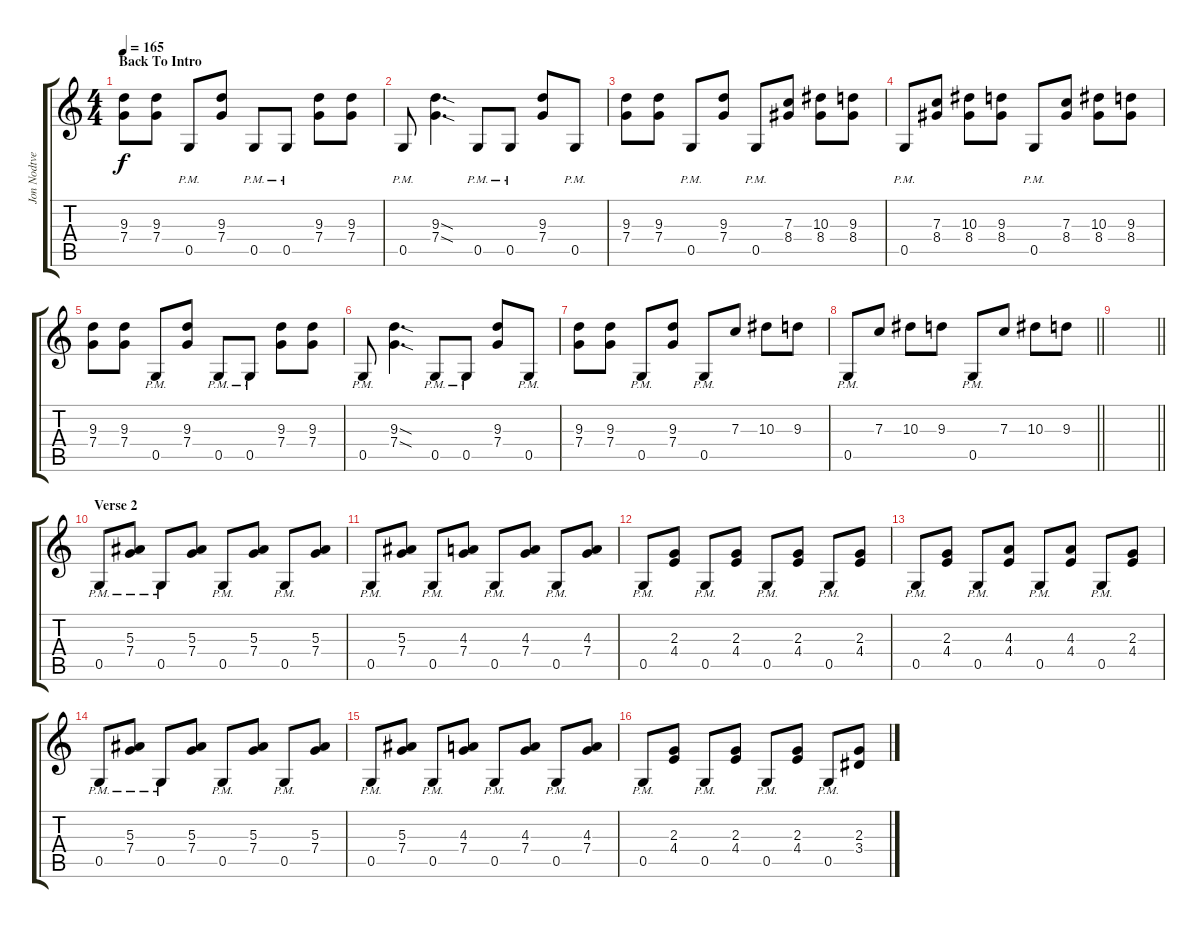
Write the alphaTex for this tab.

\track ("Jon Nodtveidt " "Jon Nodtve") {instrument distortionguitar}
\staff {score tabs}
\tuning (D4 A3 F3 C3 G2 D2) {hide}
\ts (4 4)
\section ("" "Back To Intro")
\tempo 165
\clef g2
\ks c
(9.3 7.4).8{dy f} (9.3 7.4).8 0.5{pm}.8 (9.3 7.4).8 0.5{pm}.8 0.5{pm}.8 (9.3 7.4).8 (9.3 7.4).8 |
0.5{pm}.8 (9.3{sod} 7.4{sod}).4{d} 0.5{pm}.8 0.5{pm}.8 (9.3 7.4).8 0.5{pm}.8 |
(9.3 7.4).8 (9.3 7.4).8 0.5{pm}.8 (9.3 7.4).8 0.5{pm}.8 (7.3 8.4).8 (10.3 8.4).8 (9.3 8.4).8 |
0.5{pm}.8 (7.3 8.4).8 (10.3 8.4).8 (9.3 8.4).8 0.5{pm}.8 (7.3 8.4).8 (10.3 8.4).8 (9.3 8.4).8 |
(9.3 7.4).8 (9.3 7.4).8 0.5{pm}.8 (9.3 7.4).8 0.5{pm}.8 0.5{pm}.8 (9.3 7.4).8 (9.3 7.4).8 |
0.5{pm}.8 (9.3{sod} 7.4{sod}).4{d} 0.5{pm}.8 0.5{pm}.8 (9.3 7.4).8 0.5{pm}.8 |
(9.3 7.4).8 (9.3 7.4).8 0.5{pm}.8 (9.3 7.4).8 0.5{pm}.8 7.3.8 10.3.8 9.3.8 |
\barLineRight lightlight
0.5{pm}.8 7.3.8 10.3.8 9.3.8 0.5{pm}.8 7.3.8 10.3.8 9.3.8 |
\section ("" " ")
\barLineRight lightlight
|
\section ("" "Verse 2")
0.5{pm}.8 (5.3{pm} 7.4).8 0.5{pm}.8 (5.3 7.4).8 0.5{pm}.8 (5.3 7.4).8 0.5{pm}.8 (5.3 7.4).8 |
0.5{pm}.8 (5.3 7.4).8 0.5{pm}.8 (4.3 7.4).8 0.5{pm}.8 (4.3 7.4).8 0.5{pm}.8 (4.3 7.4).8 |
0.5{pm}.8 (2.3 4.4).8 0.5{pm}.8 (2.3 4.4).8 0.5{pm}.8 (2.3 4.4).8 0.5{pm}.8 (2.3 4.4).8 |
0.5{pm}.8 (2.3 4.4).8 0.5{pm}.8 (4.3 4.4).8 0.5{pm}.8 (4.3 4.4).8 0.5{pm}.8 (2.3 4.4).8 |
0.5{pm}.8 (5.3{pm} 7.4).8 0.5{pm}.8 (5.3 7.4).8 0.5{pm}.8 (5.3 7.4).8 0.5{pm}.8 (5.3 7.4).8 |
0.5{pm}.8 (5.3 7.4).8 0.5{pm}.8 (4.3 7.4).8 0.5{pm}.8 (4.3 7.4).8 0.5{pm}.8 (4.3 7.4).8 |
0.5{pm}.8 (2.3 4.4).8 0.5{pm}.8 (2.3 4.4).8 0.5{pm}.8 (2.3 4.4).8 0.5{pm}.8 (2.3 3.4).8
